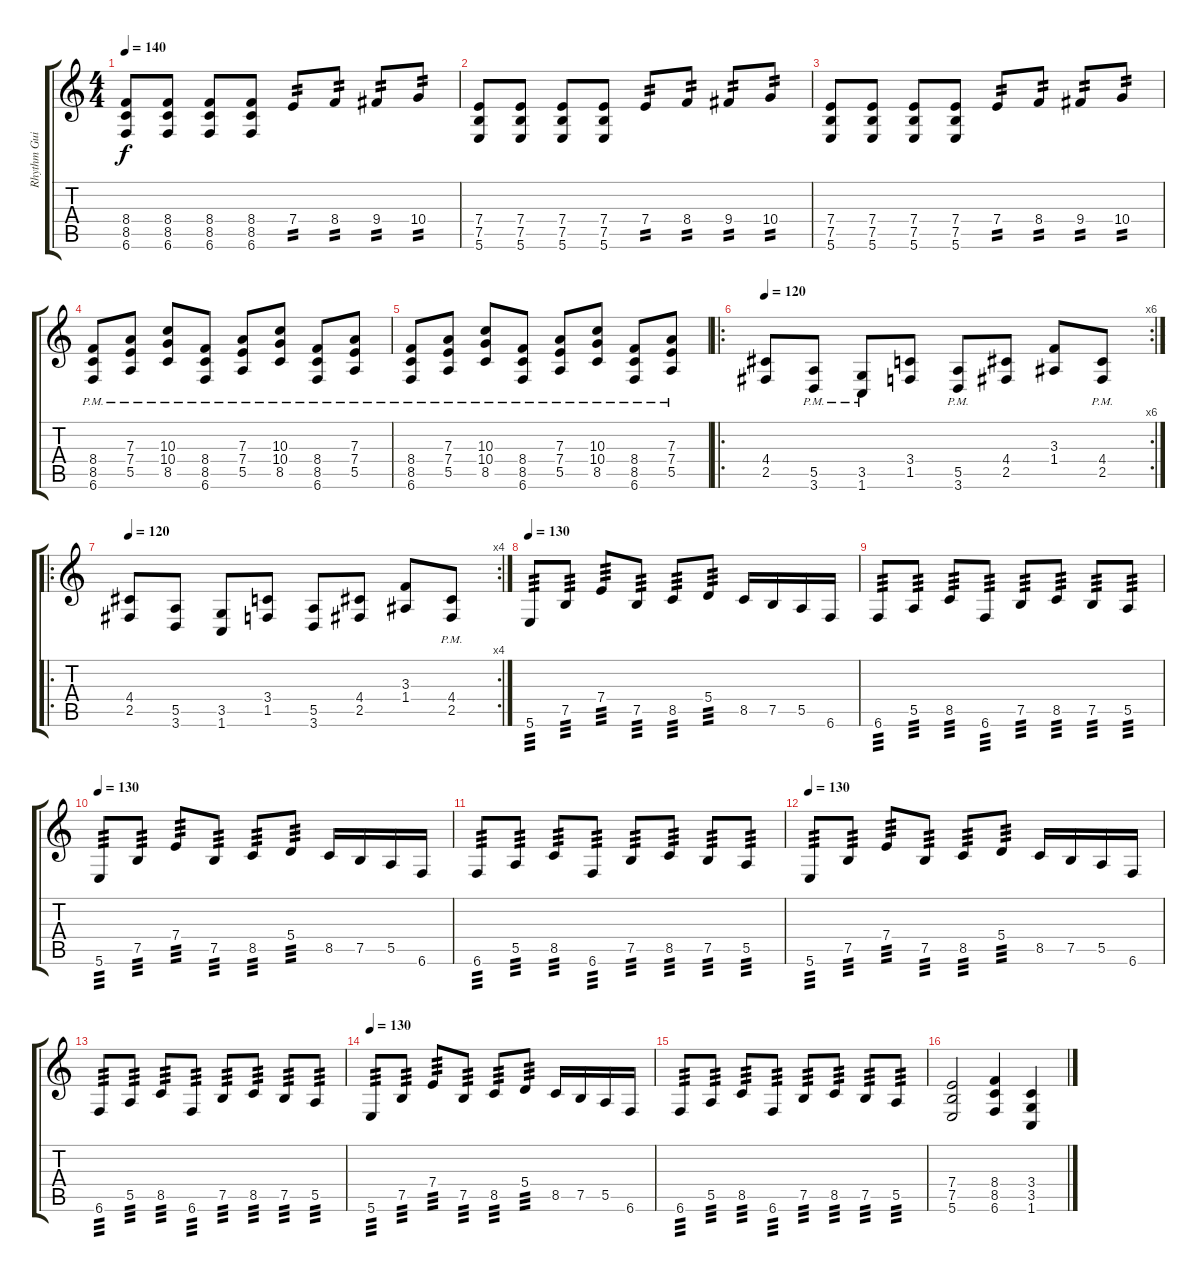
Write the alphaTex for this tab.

\track ("Rhythm Guitar" "Rhythm Gui") {instrument distortionguitar}
\staff {score tabs}
\tuning (B3 Gb3 D3 A2 E2 B1) {hide}
\ts (4 4)
\tempo 140
\clef g2
\ks c
(8.4 8.5 6.6).8{dy f} (8.4 8.5 6.6).8 (8.4 8.5 6.6).8 (8.4 8.5 6.6).8 7.4.8{tp 2} 8.4.8{tp 2} 9.4.8{tp 2} 10.4.8{tp 2} |
(7.4 7.5 5.6).8 (7.4 7.5 5.6).8 (7.4 7.5 5.6).8 (7.4 7.5 5.6).8 7.4.8{tp 2} 8.4.8{tp 2} 9.4.8{tp 2} 10.4.8{tp 2} |
(7.4 7.5 5.6).8 (7.4 7.5 5.6).8 (7.4 7.5 5.6).8 (7.4 7.5 5.6).8 7.4.8{tp 2} 8.4.8{tp 2} 9.4.8{tp 2} 10.4.8{tp 2} |
(8.4{pm} 8.5{pm} 6.6{pm}).8{instrument distortionguitar} (7.3{pm} 7.4{pm} 5.5{pm}).8 (10.3{pm} 10.4{pm} 8.5{pm}).8 (8.4{pm} 8.5{pm} 6.6{pm}).8 (7.3{pm} 7.4{pm} 5.5{pm}).8 (10.3{pm} 10.4{pm} 8.5{pm}).8 (8.4{pm} 8.5{pm} 6.6{pm}).8 (7.3{pm} 7.4{pm} 5.5{pm}).8 |
(8.4{pm} 8.5{pm} 6.6{pm}).8 (7.3{pm} 7.4{pm} 5.5{pm}).8 (10.3{pm} 10.4{pm} 8.5{pm}).8 (8.4{pm} 8.5{pm} 6.6{pm}).8 (7.3{pm} 7.4{pm} 5.5{pm}).8 (10.3{pm} 10.4{pm} 8.5{pm}).8 (8.4{pm} 8.5{pm} 6.6{pm}).8 (7.3{pm} 7.4{pm} 5.5{pm}).8 |
\ro
\rc 6
\tempo 120
(4.4 2.5).8 (5.5{pm} 3.6{pm}).8 (3.5{pm} 1.6{pm}).8 (3.4 1.5).8 (5.5{pm} 3.6{pm}).8 (4.4 2.5).8 (3.3 1.4).8 (4.4{pm} 2.5{pm}).8 |
\ro
\rc 4
\tempo 120
(4.4 2.5).8 (5.5 3.6).8 (3.5 1.6).8 (3.4 1.5).8 (5.5 3.6).8 (4.4 2.5).8 (3.3 1.4).8 (4.4{pm} 2.5{pm}).8 |
\tempo 130
5.6.8{tp 3 beam Up} 7.5.8{tp 3 beam Up} 7.4.8{tp 3} 7.5.8{tp 3} 8.5.8{tp 3} 5.4.8{tp 3} 8.5.16 7.5.16 5.5.16 6.6.16 |
6.6.8{tp 3} 5.5.8{tp 3} 8.5.8{tp 3} 6.6.8{tp 3} 7.5.8{tp 3} 8.5.8{tp 3} 7.5.8{tp 3} 5.5.8{tp 3} |
\tempo 130
5.6.8{tp 3 beam Up} 7.5.8{tp 3 beam Up} 7.4.8{tp 3} 7.5.8{tp 3} 8.5.8{tp 3} 5.4.8{tp 3} 8.5.16 7.5.16 5.5.16 6.6.16 |
6.6.8{tp 3} 5.5.8{tp 3} 8.5.8{tp 3} 6.6.8{tp 3} 7.5.8{tp 3} 8.5.8{tp 3} 7.5.8{tp 3} 5.5.8{tp 3} |
\tempo 130
5.6.8{tp 3 beam Up} 7.5.8{tp 3 beam Up} 7.4.8{tp 3} 7.5.8{tp 3} 8.5.8{tp 3} 5.4.8{tp 3} 8.5.16 7.5.16 5.5.16 6.6.16 |
6.6.8{tp 3} 5.5.8{tp 3} 8.5.8{tp 3} 6.6.8{tp 3} 7.5.8{tp 3} 8.5.8{tp 3} 7.5.8{tp 3} 5.5.8{tp 3} |
\tempo 130
5.6.8{tp 3 beam Up} 7.5.8{tp 3 beam Up} 7.4.8{tp 3} 7.5.8{tp 3} 8.5.8{tp 3} 5.4.8{tp 3} 8.5.16 7.5.16 5.5.16 6.6.16 |
6.6.8{tp 3} 5.5.8{tp 3} 8.5.8{tp 3} 6.6.8{tp 3} 7.5.8{tp 3} 8.5.8{tp 3} 7.5.8{tp 3} 5.5.8{tp 3} |
(7.4 7.5 5.6).2 (8.4 8.5 6.6).4 (3.4 3.5 1.6).4
